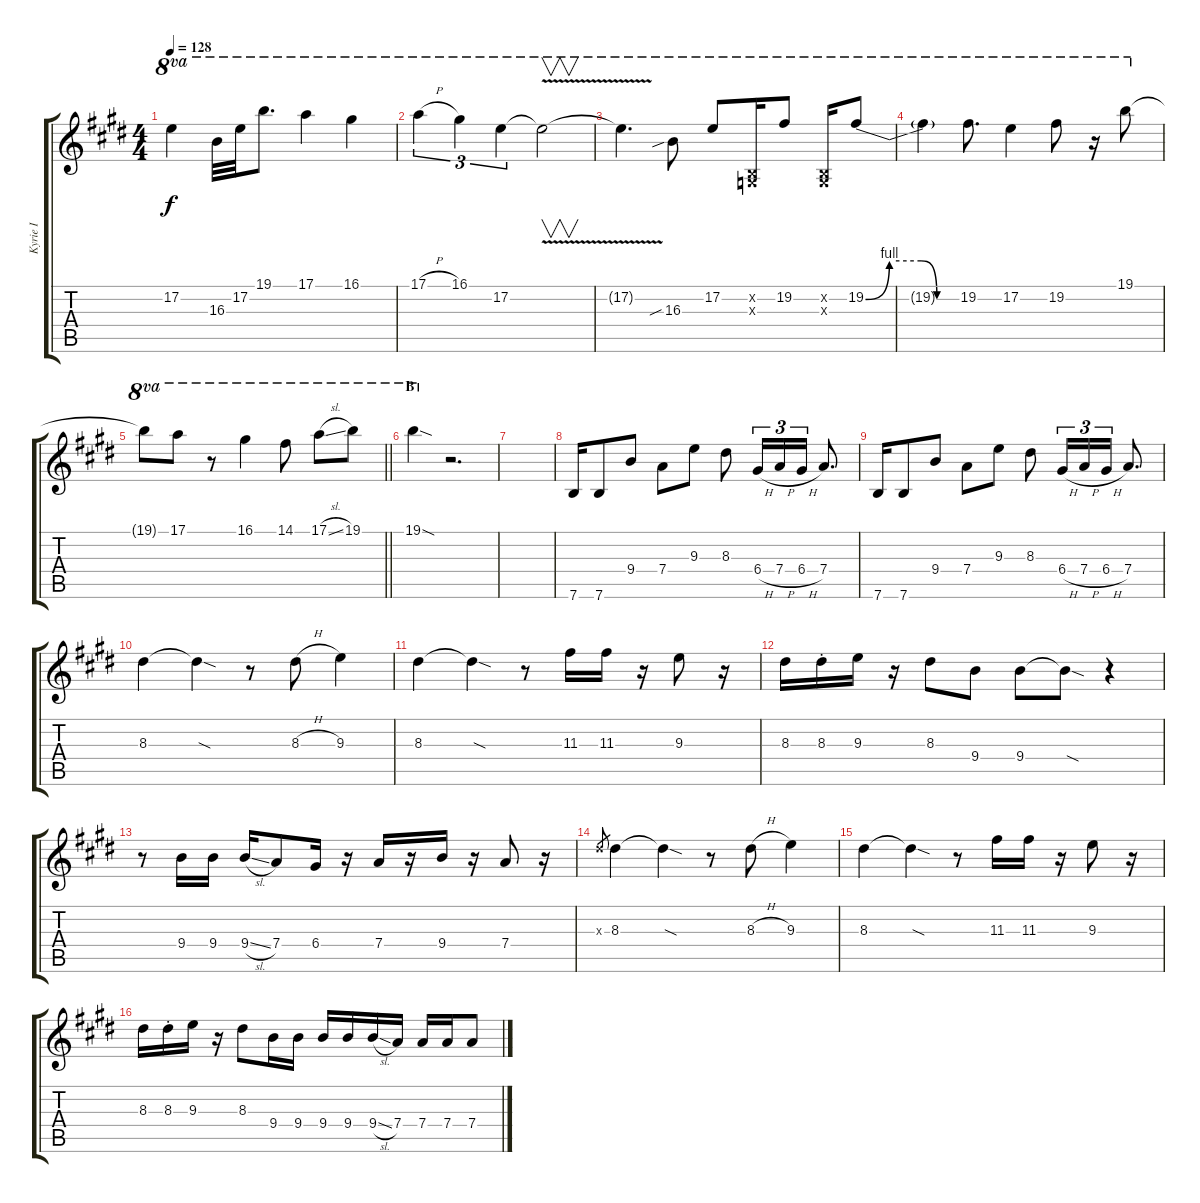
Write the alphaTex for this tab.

\track ("Kyrie I" "Kyrie I") {instrument overdrivenguitar}
\staff {score tabs}
\tuning (E4 B3 G3 D3 A2 E2) {hide}
\ts (4 4)
\tempo 128
\clef g2
\ks e
17.2{t}.4{ot 8va dy f} 16.3.32{ot 8va} 17.2.32{ot 8va} 19.1.8{d ot 8va} 17.1.4{ot 8va} 16.1.4{ot 8va} |
17.1{h}.4{tu (3 2) ot 8va} 16.1.4{tu (3 2) ot 8va} 17.2.4{tu (3 2) ot 8va} 17.2{v t}.2{v ot 8va} |
17.2{t}.4{d ot 8va} 16.3{sib}.8{ot 8va} 17.2.8{ot 8va} (0.2{x} 0.3{x}).16{ot 8va} 19.2.8{ot 8va} (0.2{x} 0.3{x}).16{ot 8va} 19.2{be (custom 0 0 15 4 35 4 45 0 60 0)}.8{ot 8va} |
19.2{t}.4{ot 8va} 19.2.8{d ot 8va} 17.2.4{ot 8va} 19.2.8{ot 8va} r.16{ot 8va} 19.1.8{ot 8va} |
\barLineRight lightlight
19.1{t}.8{ot 8va} 17.1.8{ot 8va} r.8{ot 8va} 16.1.4{ot 8va} 14.1.8{ot 8va} 17.1{sl}.8{ot 8va} 19.1.8{ot 8va} |
\section ("" "B")
19.1{sod}.4{ot 8va} r.2{d} |
|
7.6.16{instrument electricguitarjazz} 7.6.8 9.4.8 7.4.8 9.3.8 8.3.8 6.4{h}.16{tu (3 2) beam merge} 7.4{h}.16{tu (3 2) beam merge} 6.4{h}.16{tu (3 2)} 7.4.8{d} |
7.6.16 7.6.8 9.4.8 7.4.8 9.3.8 8.3.8 6.4{h}.16{tu (3 2) beam merge} 7.4{h}.16{tu (3 2) beam merge} 6.4{h}.16{tu (3 2)} 7.4.8{d} |
8.3.4 8.3{sod t}.4 r.8 8.3{h}.8 9.3.4 |
8.3.4 8.3{sod t}.4 r.8 11.3.16 11.3.16 r.16 9.3.8 r.16 |
8.3.16 8.3{st}.16 9.3.16 r.16 8.3.8 9.4.8 9.4.8 9.4{sod t}.8 r.4 |
r.8 9.4.16 9.4.16 9.4{sl}.16 7.4.8 6.4.16 r.16 7.4.16 r.16 9.4.16 r.16 7.4.8 r.16 |
8.3{x}.8{gr} 8.3.4 8.3{sod t}.4 r.8 8.3{h}.8 9.3.4 |
8.3.4 8.3{sod t}.4 r.8 11.3.16 11.3.16 r.16 9.3.8 r.16 |
8.3.16 8.3{st}.16 9.3.16 r.16 8.3.8 9.4.16 9.4.16 9.4.16 9.4.16 9.4{sl}.16 7.4.16 7.4.16 7.4.16 7.4.8
